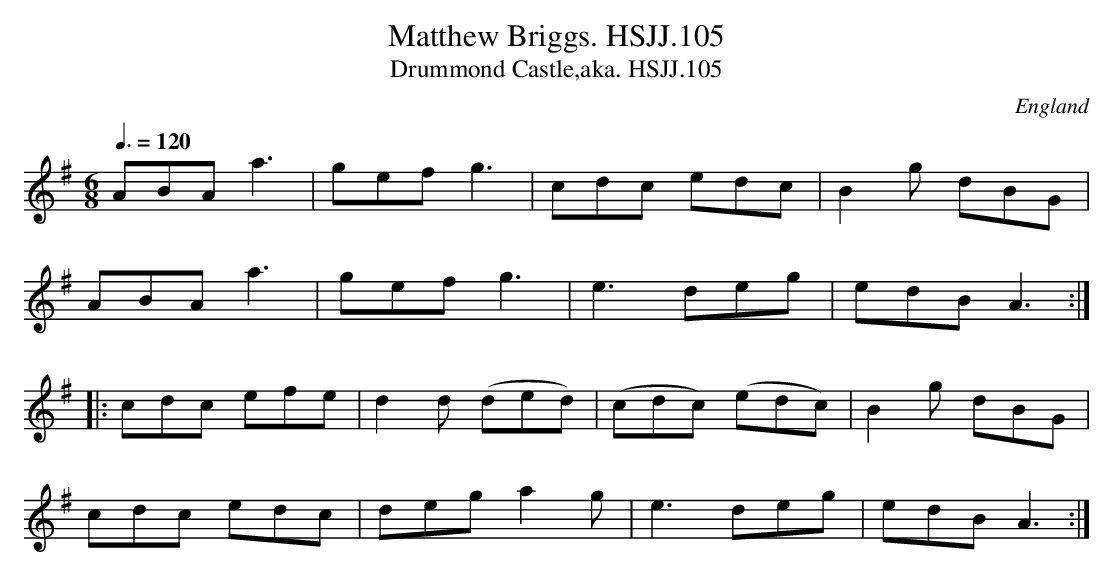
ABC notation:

X:1
T:Matthew Briggs. HSJJ.105
T:Drummond Castle,aka. HSJJ.105
L:1/8
M:6/8
O:England
Q:3/8=120
K:G
ABAa3|gefg3|cdc edc|B2g dBG|!
ABAa3|gefg3|e3deg|edBA3:|!
|:cdc efe|d2d (ded)|(cdc) (edc)|B2g dBG|!
cdc edc|dega2g|e3deg|edBA3:|
